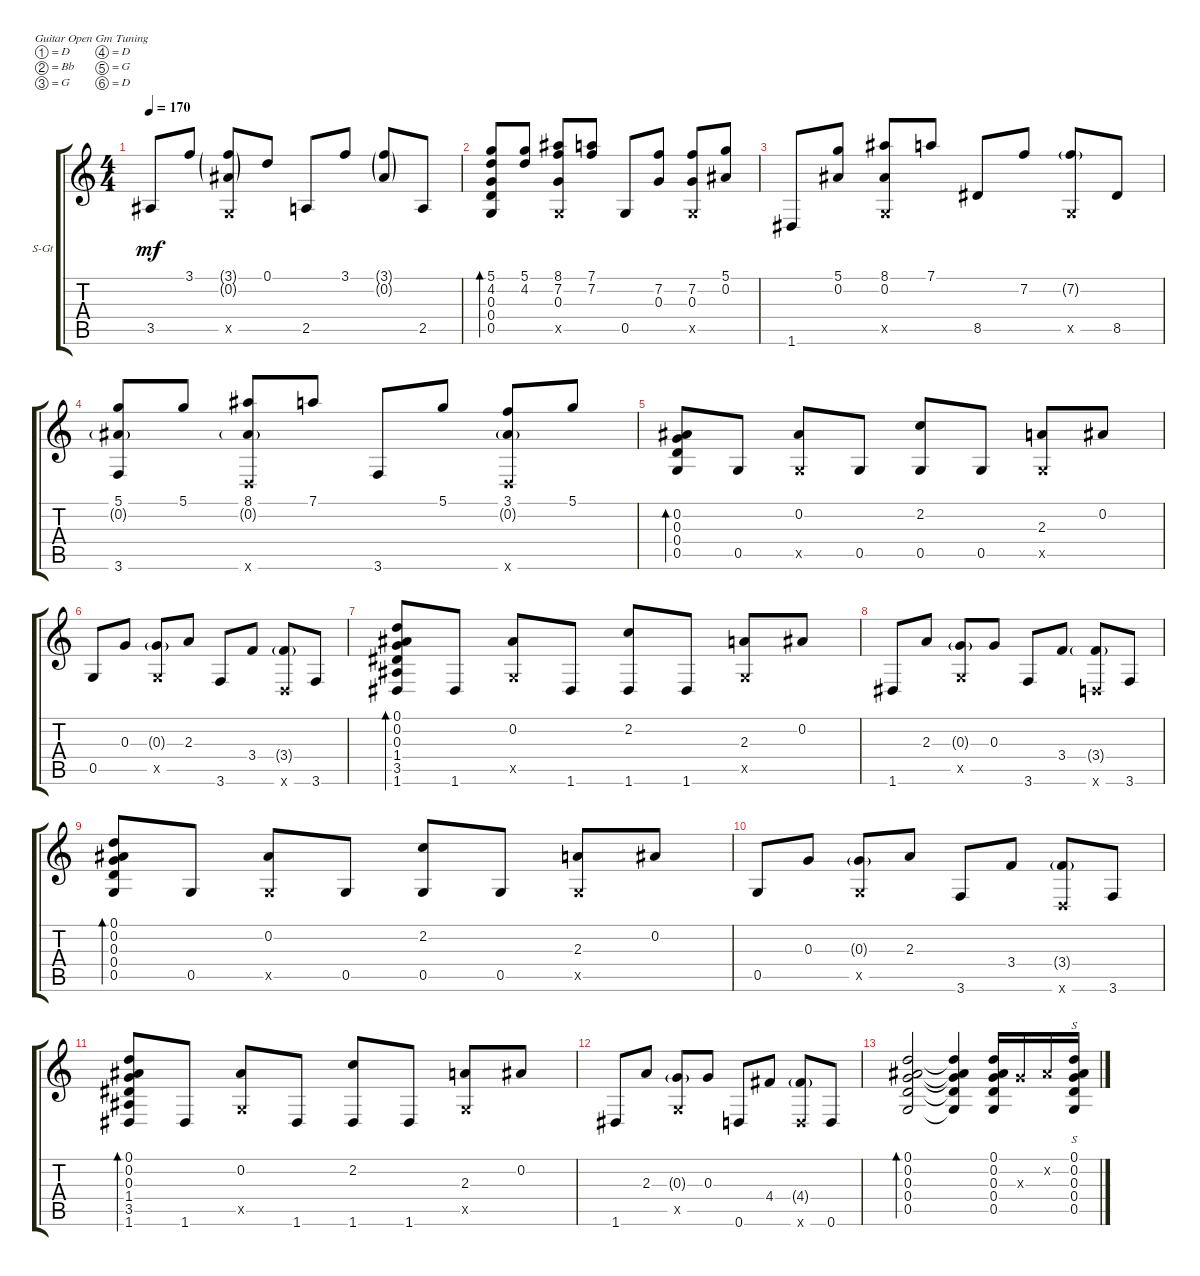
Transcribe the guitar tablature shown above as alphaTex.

\defaultSystemsLayout 4
\bracketExtendMode groupsimilarinstruments
\firstSystemTrackNameOrientation horizontal
\otherSystemsTrackNameOrientation horizontal
\track ("Steel Guitar" "S-Gt") {instrument acousticguitarsteel}
\staff {score tabs}
\tuning (D4 Bb3 G3 D3 G2 D2)
\ts (4 4)
\tempo 170
\clef g2
\ks c
3.5.8{dy mf} 3.1.8 (3.1{g} 0.2{g} 0.5{x}).8 0.1.8 2.5.8 3.1.8 (3.1{g} 0.2{g}).8 2.5.8 |
(0.5 0.4 0.3 4.2 5.1).8{bd 114} (5.1 4.2).8 (8.1 7.2 0.3 0.5{x}).8 (7.1 7.2).8 0.5.8 (0.3 7.2).8 (7.2 0.3 0.5{x}).8 (5.1 0.2).8 |
1.6.8 (0.2 5.1).8 (8.1 0.2 0.5{x}).8 7.1.8 8.5.8 7.2.8 (0.5{x} 7.2{g}).8 8.5.8 |
(3.6 5.1 0.2{g}).8 5.1.8 (8.1 0.2{g} 0.6{x}).8 7.1.8 3.6.8 5.1.8 (3.1 0.2{g} 0.6{x}).8 5.1.8 |
(0.5 0.4 0.3 0.2).8{bd 114} 0.5.8 (0.5{x} 0.2).8 0.5.8 (0.5 2.2).8 0.5.8 (0.5{x} 2.3).8 0.2.8 |
0.5.8 0.3.8 (0.5{x} 0.3{g}).8 2.3.8 3.6.8 3.4.8 (3.4{g} 0.6{x}).8 3.6.8 |
(1.6 3.5 1.4 0.3 0.2 0.1).8{bd 114} 1.6.8 (0.5{x} 0.2).8 1.6.8 (1.6 2.2).8 1.6.8 (0.5{x} 2.3).8 0.2.8 |
1.6.8 2.3.8 (0.5{x} 0.3{g}).8 0.3.8 3.6.8 3.4.8 (3.4{g} 0.6{x}).8 3.6.8 |
(0.5 0.4 0.3 0.2 0.1).8{bd 114} 0.5.8 (0.5{x} 0.2).8 0.5.8 (0.5 2.2).8 0.5.8 (0.5{x} 2.3).8 0.2.8 |
0.5.8 0.3.8 (0.5{x} 0.3{g}).8 2.3.8 3.6.8 3.4.8 (3.4{g} 0.6{x}).8 3.6.8 |
(1.6 3.5 1.4 0.3 0.2 0.1).8{bd 114} 1.6.8 (0.5{x} 0.2).8 1.6.8 (1.6 2.2).8 1.6.8 (0.5{x} 2.3).8 0.2.8 |
1.6.8 2.3.8 (0.5{x} 0.3{g}).8 0.3.8 0.6.8 4.4.8 (4.4{g} 0.6{x}).8 0.6.8 |
(0.1 0.2 0.3 0.4 0.5).2{bd 114} (0.1{t} 0.2{t} 0.3{t} 0.4{t} 0.5{t}).4 (0.1 0.5 0.4 0.3 0.2).16 0.3{x}.16 0.2{x}.16 (0.1 0.2 0.3 0.4 0.5).16{s}
